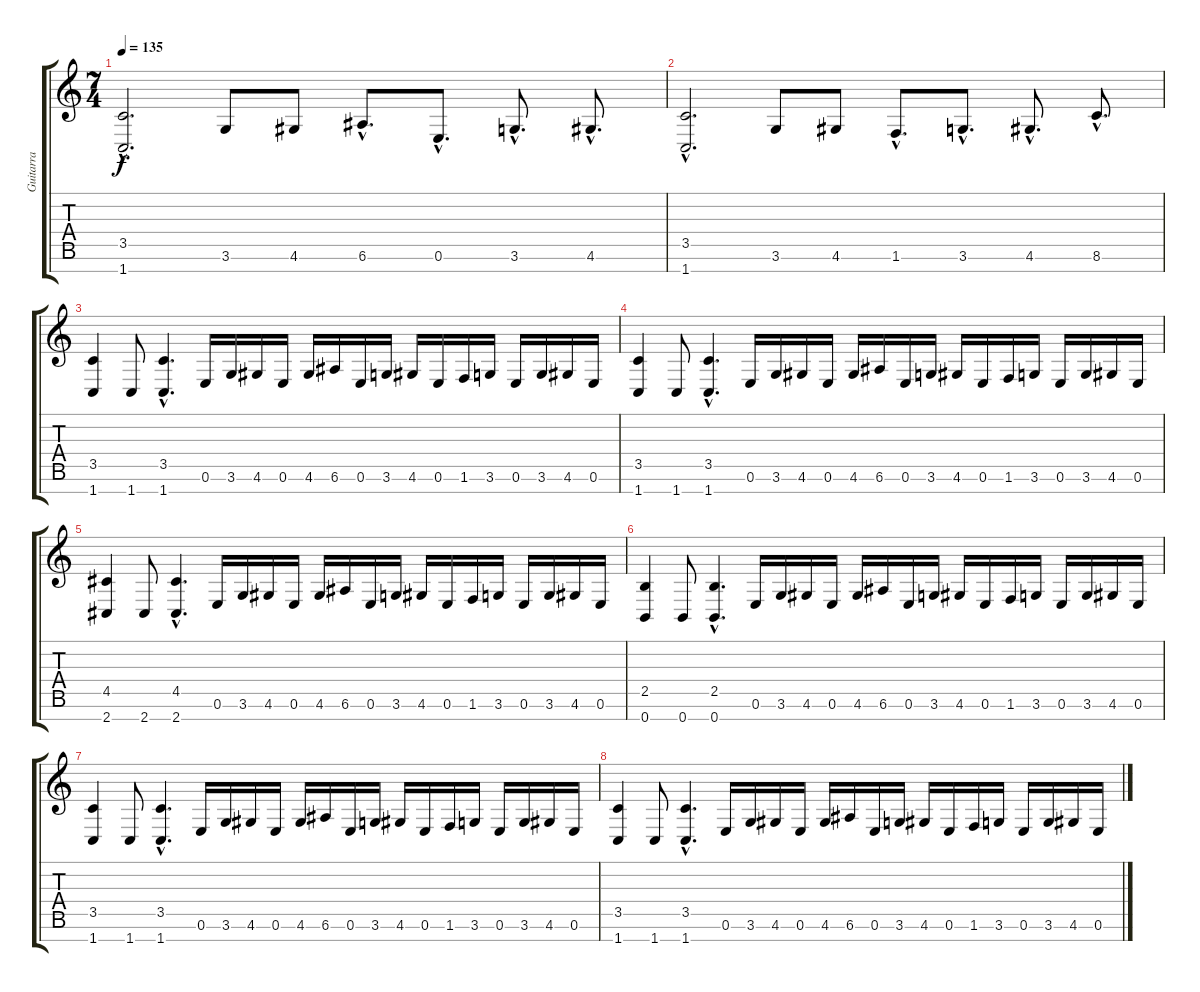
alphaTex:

\track ("Guitarra" "Guitarra") {instrument distortionguitar}
\staff {score tabs}
\tuning (E4 B3 G3 D3 A2 E2 B1) {hide}
\ts (7 4)
\tempo 135
\clef g2
\ks c
(3.5{hac} 1.7{hac}).2{d dy f} 3.6.8 4.6.8 6.6{hac}.8{d} 0.6{hac}.8{d} 3.6{hac}.8{d} 4.6{hac}.8{d} |
(3.5{hac} 1.7{hac}).2{d} 3.6.8 4.6.8 1.6{hac}.8{d} 3.6{hac}.8{d} 4.6{hac}.8{d} 8.6{hac}.8{d} |
(3.5 1.7).4 1.7.8 (3.5{hac} 1.7{hac}).4{d} 0.6.16 3.6.16 4.6.16 0.6.16 4.6.16 6.6.16 0.6.16 3.6.16 4.6.16 0.6.16 1.6.16 3.6.16 0.6.16 3.6.16 4.6.16 0.6.16 |
(3.5 1.7).4 1.7.8 (3.5{hac} 1.7{hac}).4{d} 0.6.16 3.6.16 4.6.16 0.6.16 4.6.16 6.6.16 0.6.16 3.6.16 4.6.16 0.6.16 1.6.16 3.6.16 0.6.16 3.6.16 4.6.16 0.6.16 |
(4.5 2.7).4 2.7.8 (4.5{hac} 2.7{hac}).4{d} 0.6.16 3.6.16 4.6.16 0.6.16 4.6.16 6.6.16 0.6.16 3.6.16 4.6.16 0.6.16 1.6.16 3.6.16 0.6.16 3.6.16 4.6.16 0.6.16 |
(2.5 0.7).4 0.7.8 (2.5{hac} 0.7{hac}).4{d} 0.6.16 3.6.16 4.6.16 0.6.16 4.6.16 6.6.16 0.6.16 3.6.16 4.6.16 0.6.16 1.6.16 3.6.16 0.6.16 3.6.16 4.6.16 0.6.16 |
(3.5 1.7).4 1.7.8 (3.5{hac} 1.7{hac}).4{d} 0.6.16 3.6.16 4.6.16 0.6.16 4.6.16 6.6.16 0.6.16 3.6.16 4.6.16 0.6.16 1.6.16 3.6.16 0.6.16 3.6.16 4.6.16 0.6.16 |
(3.5 1.7).4 1.7.8 (3.5{hac} 1.7{hac}).4{d} 0.6.16 3.6.16 4.6.16 0.6.16 4.6.16 6.6.16 0.6.16 3.6.16 4.6.16 0.6.16 1.6.16 3.6.16 0.6.16 3.6.16 4.6.16 0.6.16
